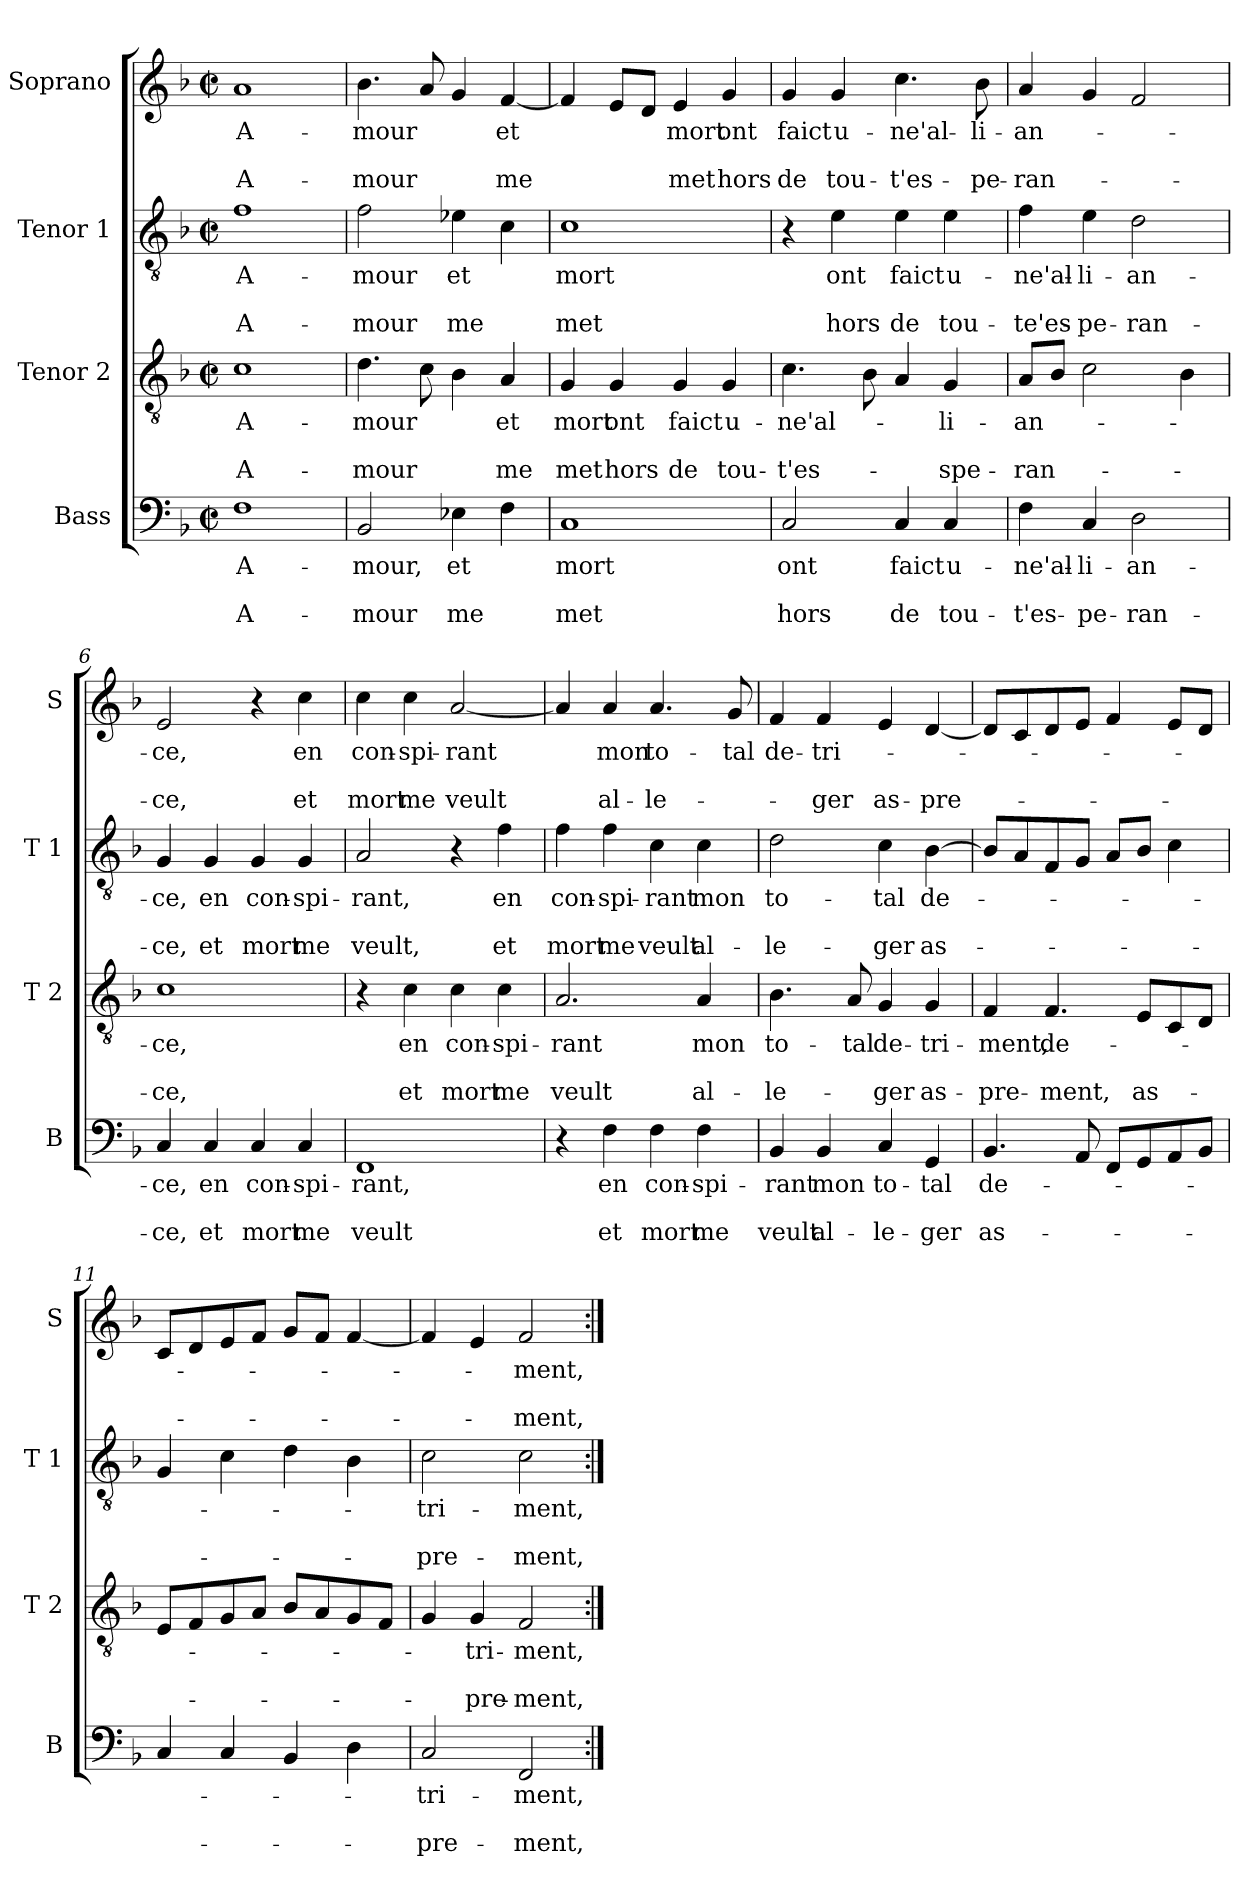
**kern	**text	**text	**text	**kern	**text	**text	**text	**kern	**text	**text	**text	**kern	**text	**text	**text
*part4	*part4	*part4	*part4	*part3	*part3	*part3	*part3	*part2	*part2	*part2	*part2	*part1	*part1	*part1	*part1
*staff4	*staff4	*staff4	*staff4	*staff3	*staff3	*staff3	*staff3	*staff2	*staff2	*staff2	*staff2	*staff1	*staff1	*staff1	*staff1
*I"Bass	*	*	*	*I"Tenor 2	*	*	*	*I"Tenor 1	*	*	*	*I"Soprano	*	*	*
*I'B	*	*	*	*I'T 2	*	*	*	*I'T 1	*	*	*	*I'S	*	*	*
*clefF4	*	*	*	*clefGv2	*	*	*	*clefGv2	*	*	*	*clefG2	*	*	*
*k[b-]	*	*	*	*k[b-]	*	*	*	*k[b-]	*	*	*	*k[b-]	*	*	*
*F:	*	*	*	*F:	*	*	*	*F:	*	*	*	*F:	*	*	*
*M2/2	*	*	*	*M2/2	*	*	*	*M2/2	*	*	*	*M2/2	*	*	*
*met(c|)	*	*	*	*met(c|)	*	*	*	*met(c|)	*	*	*	*met(c|)	*	*	*
=1	=1	=1	=1	=1	=1	=1	=1	=1	=1	=1	=1	=1	=1	=1	=1
!	!LO:LY:b	!	!LO:LY:b	!	!LO:LY:b	!	!LO:LY:b	!	!LO:LY:b	!	!LO:LY:b	!	!LO:LY:b	!	!LO:LY:b
1F	A-	.	A-	1c	A-	.	A-	1f	A-	.	A-	1a	A-	.	A-
=2	=2	=2	=2	=2	=2	=2	=2	=2	=2	=2	=2	=2	=2	=2	=2
!	!LO:LY:b	!	!LO:LY:b	!	!LO:LY:b	!	!LO:LY:b	!	!LO:LY:b	!	!LO:LY:b	!	!LO:LY:b	!	!LO:LY:b
2BB-/	-mour,	.	-mour	4.d\	-mour	.	-mour	2f\	-mour	.	-mour	4.b-\	-mour	.	-mour
.	.	.	.	8c\	.	.	.	.	.	.	.	8a/	.	.	.
!	!LO:LY:b	!	!LO:LY:b	!	!	!	!	!	!LO:LY:b	!	!LO:LY:b	!	!	!	!
4E-X\	et	.	me	4B-\	.	.	.	4e-X\	et	.	me	4g/	.	.	.
!	!	!	!	!	!LO:LY:b	!	!LO:LY:b	!	!	!	!	!	!LO:LY:b	!	!LO:LY:b
4F\	.	.	.	4A/	et	.	me	4c\	.	.	.	[4f/	et	.	me
=3	=3	=3	=3	=3	=3	=3	=3	=3	=3	=3	=3	=3	=3	=3	=3
!	!LO:LY:b	!	!LO:LY:b	!	!LO:LY:b	!	!LO:LY:b	!	!LO:LY:b	!	!LO:LY:b	!	!	!	!
1C	mort	.	met	4G/	mort	.	met	1c	mort	.	met	4f/]	.	.	.
!	!	!	!	!	!LO:LY:b	!	!LO:LY:b	!	!	!	!	!	!	!	!
.	.	.	.	4G/	ont	.	hors	.	.	.	.	8e/L	.	.	.
.	.	.	.	.	.	.	.	.	.	.	.	8d/J	.	.	.
!	!	!	!	!	!LO:LY:b	!	!LO:LY:b	!	!	!	!	!	!LO:LY:b	!	!LO:LY:b
.	.	.	.	4G/	faict	.	de	.	.	.	.	4e/	mort	.	met
!	!	!	!	!	!LO:LY:b	!	!LO:LY:b	!	!	!	!	!	!LO:LY:b	!	!LO:LY:b
.	.	.	.	4G/	u-	.	tou-	.	.	.	.	4g/	ont	.	hors
=4	=4	=4	=4	=4	=4	=4	=4	=4	=4	=4	=4	=4	=4	=4	=4
!	!LO:LY:b	!	!LO:LY:b	!	!LO:LY:b	!	!LO:LY:b	!	!	!	!	!	!LO:LY:b	!	!LO:LY:b
2C/	ont	.	hors	4.c\	-ne'al-	.	-t'es-	4r	.	.	.	4g/	faict	.	de
!	!	!	!	!	!	!	!	!	!LO:LY:b	!	!LO:LY:b	!	!LO:LY:b	!	!LO:LY:b
.	.	.	.	.	.	.	.	4e\	ont	.	hors	4g/	u-	.	tou-
.	.	.	.	8B-\	.	.	.	.	.	.	.	.	.	.	.
!	!LO:LY:b	!	!LO:LY:b	!	!	!	!	!	!LO:LY:b	!	!LO:LY:b	!	!LO:LY:b	!	!LO:LY:b
4C/	faict	.	de	4A/	.	.	.	4e\	faict	.	de	4.cc\	-ne'al-	.	-t'es-
!	!LO:LY:b	!	!LO:LY:b	!	!LO:LY:b	!	!LO:LY:b	!	!LO:LY:b	!	!LO:LY:b	!	!	!	!
4C/	u-	.	tou-	4G/	-li-	.	-spe-	4e\	u-	.	tou-	.	.	.	.
!	!	!	!	!	!	!	!	!	!	!	!	!	!LO:LY:b	!	!LO:LY:b
.	.	.	.	.	.	.	.	.	.	.	.	8b-\	-li-	.	-pe-
!!LO:LB:g=z
=5	=5	=5	=5	=5	=5	=5	=5	=5	=5	=5	=5	=5	=5	=5	=5
!	!LO:LY:b	!	!LO:LY:b	!	!LO:LY:b	!	!LO:LY:b	!	!LO:LY:b	!	!LO:LY:b	!	!LO:LY:b	!	!LO:LY:b
4F\	-ne'al-	.	-t'es-	8A/L	-an-	.	-ran-	4f\	-ne'al-	.	-te'es-	4a/	-an-	.	-ran-
.	.	.	.	8B-/J	.	.	.	.	.	.	.	.	.	.	.
!	!LO:LY:b	!	!LO:LY:b	!	!	!	!	!	!LO:LY:b	!	!LO:LY:b	!	!	!	!
4C/	-li-	.	-pe-	2c\	.	.	.	4e\	-li-	.	-pe-	4g/	.	.	.
!	!LO:LY:b	!	!LO:LY:b	!	!	!	!	!	!LO:LY:b	!	!LO:LY:b	!	!	!	!
2D\	-an-	.	-ran-	.	.	.	.	2d\	-an-	.	-ran-	2f/	.	.	.
.	.	.	.	4B-\	.	.	.	.	.	.	.	.	.	.	.
=6	=6	=6	=6	=6	=6	=6	=6	=6	=6	=6	=6	=6	=6	=6	=6
!	!LO:LY:b	!	!LO:LY:b	!	!LO:LY:b	!	!LO:LY:b	!	!LO:LY:b	!	!LO:LY:b	!	!LO:LY:b	!	!LO:LY:b
4C/	-ce,	.	-ce,	1c	-ce,	.	-ce,	4G/	-ce,	.	-ce,	2e/	-ce,	.	-ce,
!	!LO:LY:b	!	!LO:LY:b	!	!	!	!	!	!LO:LY:b	!	!LO:LY:b	!	!	!	!
4C/	en	.	et	.	.	.	.	4G/	en	.	et	.	.	.	.
!	!LO:LY:b	!	!LO:LY:b	!	!	!	!	!	!LO:LY:b	!	!LO:LY:b	!	!	!	!
4C/	con-	.	mort	.	.	.	.	4G/	con-	.	mort	4r	.	.	.
!	!LO:LY:b	!	!LO:LY:b	!	!	!	!	!	!LO:LY:b	!	!LO:LY:b	!	!LO:LY:b	!	!LO:LY:b
4C/	-spi-	.	me	.	.	.	.	4G/	-spi-	.	me	4cc\	en	.	et
=7	=7	=7	=7	=7	=7	=7	=7	=7	=7	=7	=7	=7	=7	=7	=7
!	!LO:LY:b	!	!LO:LY:b	!	!	!	!	!	!LO:LY:b	!	!LO:LY:b	!	!LO:LY:b	!	!LO:LY:b
1FF	-rant,	.	veult	4r	.	.	.	2A/	-rant,	.	veult,	4cc\	con-	.	mort
!	!	!	!	!	!LO:LY:b	!	!LO:LY:b	!	!	!	!	!	!LO:LY:b	!	!LO:LY:b
.	.	.	.	4c\	en	.	et	.	.	.	.	4cc\	-spi-	.	me
!	!	!	!	!	!LO:LY:b	!	!LO:LY:b	!	!	!	!	!	!LO:LY:b	!	!LO:LY:b
.	.	.	.	4c\	con-	.	mort	4r	.	.	.	[2a/	-rant	.	veult
!	!	!	!	!	!LO:LY:b	!	!LO:LY:b	!	!LO:LY:b	!	!LO:LY:b	!	!	!	!
.	.	.	.	4c\	-spi-	.	me	4f\	en	.	et	.	.	.	.
=8	=8	=8	=8	=8	=8	=8	=8	=8	=8	=8	=8	=8	=8	=8	=8
!	!	!	!LO:LY:b	!	!LO:LY:b	!	!LO:LY:b	!	!LO:LY:b	!	!LO:LY:b	!	!	!	!
4r	.	.	,	2.A/	-rant	.	veult	4f\	con-	.	mort	4a/]	.	.	.
!	!LO:LY:b	!	!LO:LY:b	!	!	!	!	!	!LO:LY:b	!	!LO:LY:b	!	!LO:LY:b	!	!LO:LY:b
4F\	en	.	et	.	.	.	.	4f\	-spi-	.	me	4a/	mon	.	al-
!	!LO:LY:b	!	!LO:LY:b	!	!	!	!	!	!LO:LY:b	!	!LO:LY:b	!	!LO:LY:b	!	!LO:LY:b
4F\	con-	.	mort	.	.	.	.	4c\	-rant	.	veult	4.a/	to-	.	-le-
!	!LO:LY:b	!	!LO:LY:b	!	!LO:LY:b	!	!LO:LY:b	!	!LO:LY:b	!	!LO:LY:b	!	!	!	!
4F\	-spi-	.	me	4A/	mon	.	al-	4c\	mon	.	al-	.	.	.	.
!	!	!	!	!	!	!	!	!	!	!	!	!	!LO:LY:b	!	!
.	.	.	.	.	.	.	.	.	.	.	.	8g/	-tal	.	.
=9	=9	=9	=9	=9	=9	=9	=9	=9	=9	=9	=9	=9	=9	=9	=9
!	!LO:LY:b	!	!LO:LY:b	!	!LO:LY:b	!	!LO:LY:b	!	!LO:LY:b	!	!LO:LY:b	!	!LO:LY:b	!	!
4BB-/	-rant	.	veult	4.B-\	to-	.	-le-	2d\	to-	.	-le-	4f/	de-	.	.
!	!LO:LY:b	!	!LO:LY:b	!	!	!	!	!	!	!	!	!	!LO:LY:b	!	!LO:LY:b
4BB-/	mon	.	al-	.	.	.	.	.	.	.	.	4f/	-tri-	.	-ger
!	!	!	!	!	!LO:LY:b	!	!	!	!	!	!	!	!	!	!
.	.	.	.	8A/	-tal	.	.	.	.	.	.	.	.	.	.
!	!LO:LY:b	!	!LO:LY:b	!	!LO:LY:b	!	!LO:LY:b	!	!LO:LY:b	!	!LO:LY:b	!	!	!	!LO:LY:b
4C/	to-	.	-le-	4G/	de-	.	-ger	4c\	-tal	.	-ger	4e/	.	.	as-
!	!LO:LY:b	!	!LO:LY:b	!	!LO:LY:b	!	!LO:LY:b	!	!LO:LY:b	!	!LO:LY:b	!	!	!	!LO:LY:b
4GG/	-tal	.	-ger	4G/	-tri-	.	as-	[4B-\	de-	.	as-	[4d/	.	.	-pre-
!!LO:PB:g=z
=10	=10	=10	=10	=10	=10	=10	=10	=10	=10	=10	=10	=10	=10	=10	=10
!	!LO:LY:b	!	!LO:LY:b	!	!LO:LY:b	!	!LO:LY:b	!	!	!	!	!	!	!	!
4.BB-/	de-	.	as-	4F/	-ment,	.	-pre-	8B-/L]	.	.	.	8d/L]	.	.	.
.	.	.	.	.	.	.	.	8A/	.	.	.	8c/	.	.	.
!	!	!	!	!	!LO:LY:b	!	!LO:LY:b	!	!	!	!	!	!	!	!
.	.	.	.	4.F/	de-	.	-ment,	8F/	.	.	.	8d/	.	.	.
8AA/	.	.	.	.	.	.	.	8G/J	.	.	.	8e/J	.	.	.
8FF/L	.	.	.	.	.	.	.	8A/L	.	.	.	4f/	.	.	.
!	!	!	!	!	!	!	!LO:LY:b	!	!	!	!	!	!	!	!
8GG/	.	.	.	8E/L	.	.	as-	8B-/J	.	.	.	.	.	.	.
8AA/	.	.	.	8C/	.	.	.	4c\	.	.	.	8e/L	.	.	.
8BB-/J	.	.	.	8D/J	.	.	.	.	.	.	.	8d/J	.	.	.
=11	=11	=11	=11	=11	=11	=11	=11	=11	=11	=11	=11	=11	=11	=11	=11
4C/	.	.	.	8E/L	.	.	.	4G/	.	.	.	8c/L	.	.	.
.	.	.	.	8F/	.	.	.	.	.	.	.	8d/	.	.	.
4C/	.	.	.	8G/	.	.	.	4c\	.	.	.	8e/	.	.	.
.	.	.	.	8A/J	.	.	.	.	.	.	.	8f/J	.	.	.
4BB-/	.	.	.	8B-/L	.	.	.	4d\	.	.	.	8g/L	.	.	.
.	.	.	.	8A/	.	.	.	.	.	.	.	8f/J	.	.	.
4D\	.	.	.	8G/	.	.	.	4B-\	.	.	.	[4f/	.	.	.
.	.	.	.	8F/J	.	.	.	.	.	.	.	.	.	.	.
=12	=12	=12	=12	=12	=12	=12	=12	=12	=12	=12	=12	=12	=12	=12	=12
!	!LO:LY:b	!	!LO:LY:b	!	!	!	!	!	!LO:LY:b	!	!LO:LY:b	!	!	!	!
2C/	-tri-	.	-pre-	4G/	.	.	.	2c\	-tri-	.	-pre-	4f/]	.	.	.
!	!	!	!	!	!LO:LY:b	!	!LO:LY:b	!	!	!	!	!	!	!	!
.	.	.	.	4G/	-tri-	.	-pre-	.	.	.	.	4e/	.	.	.
!	!LO:LY:b	!	!LO:LY:b	!	!LO:LY:b	!	!LO:LY:b	!	!LO:LY:b	!	!LO:LY:b	!	!LO:LY:b	!	!LO:LY:b
2FF/	-ment,	.	-ment,	2F/	-ment,	.	-ment,	2c\	-ment,	.	-ment,	2f/	-ment,	.	-ment,
=:|!	=:|!	=:|!	=:|!	=:|!	=:|!	=:|!	=:|!	=:|!	=:|!	=:|!	=:|!	=:|!	=:|!	=:|!	=:|!
*-	*-	*-	*-	*-	*-	*-	*-	*-	*-	*-	*-	*-	*-	*-	*-
